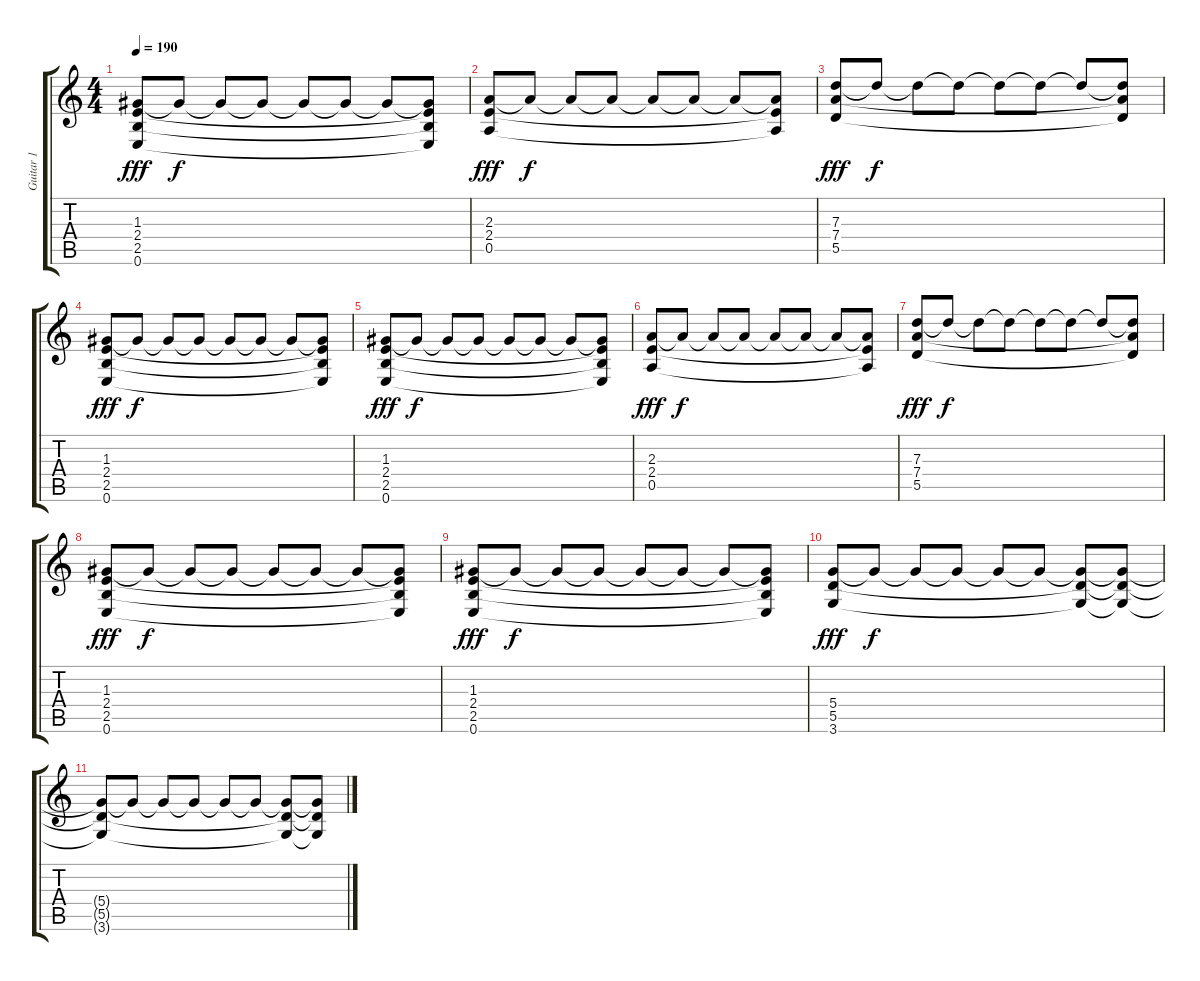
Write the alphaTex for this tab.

\track ("Guitar 1" "Guitar 1") {instrument overdrivenguitar}
\staff {score tabs}
\tuning (E4 B3 G3 D3 A2 E2) {hide}
\ts (4 4)
\tempo 190
\clef g2
\ks c
(1.3 2.4 2.5 0.6).8{dy fff} 1.3{t}.8{dy f} 1.3{t}.8 1.3{t}.8 1.3{t}.8 1.3{t}.8 1.3{t}.8 (1.3{t} 2.4{t} 2.5{t} 0.6{t}).8 |
(2.3 2.4 0.5).8{dy fff} 2.3{t}.8{dy f} 2.3{t}.8 2.3{t}.8 2.3{t}.8 2.3{t}.8 2.3{t}.8 (2.3{t} 2.4{t} 0.5{t}).8 |
(7.3 7.4 5.5).8{dy fff} 7.3{t}.8{dy f} 7.3{t}.8 7.3{t}.8 7.3{t}.8 7.3{t}.8 7.3{t}.8 (7.3{t} 7.4{t} 5.5{t}).8 |
(1.3 2.4 2.5 0.6).8{dy fff} 1.3{t}.8{dy f} 1.3{t}.8 1.3{t}.8 1.3{t}.8 1.3{t}.8 1.3{t}.8 (1.3{t} 2.4{t} 2.5{t} 0.6{t}).8 |
(1.3 2.4 2.5 0.6).8{dy fff} 1.3{t}.8{dy f} 1.3{t}.8 1.3{t}.8 1.3{t}.8 1.3{t}.8 1.3{t}.8 (1.3{t} 2.4{t} 2.5{t} 0.6{t}).8 |
(2.3 2.4 0.5).8{dy fff} 2.3{t}.8{dy f} 2.3{t}.8 2.3{t}.8 2.3{t}.8 2.3{t}.8 2.3{t}.8 (2.3{t} 2.4{t} 0.5{t}).8 |
(7.3 7.4 5.5).8{dy fff} 7.3{t}.8{dy f} 7.3{t}.8 7.3{t}.8 7.3{t}.8 7.3{t}.8 7.3{t}.8 (7.3{t} 7.4{t} 5.5{t}).8 |
(1.3 2.4 2.5 0.6).8{dy fff} 1.3{t}.8{dy f} 1.3{t}.8 1.3{t}.8 1.3{t}.8 1.3{t}.8 1.3{t}.8 (1.3{t} 2.4{t} 2.5{t} 0.6{t}).8 |
(1.3 2.4 2.5 0.6).8{dy fff} 1.3{t}.8{dy f} 1.3{t}.8 1.3{t}.8 1.3{t}.8 1.3{t}.8 1.3{t}.8 (1.3{t} 2.4{t} 2.5{t} 0.6{t}).8 |
(5.4 5.5 3.6).8{dy fff} 5.4{t}.8{dy f} 5.4{t}.8 5.4{t}.8 5.4{t}.8 5.4{t}.8 (5.4{t} 5.5{t} 3.6{t}).8 (5.4{t} 5.5{t} 3.6{t}).8 |
(5.4{t} 5.5{t} 3.6{t}).8 5.4{t}.8 5.4{t}.8 5.4{t}.8 5.4{t}.8 5.4{t}.8 (5.4{t} 5.5{t} 3.6{t}).8 (5.4{t} 5.5{t} 3.6{t}).8
